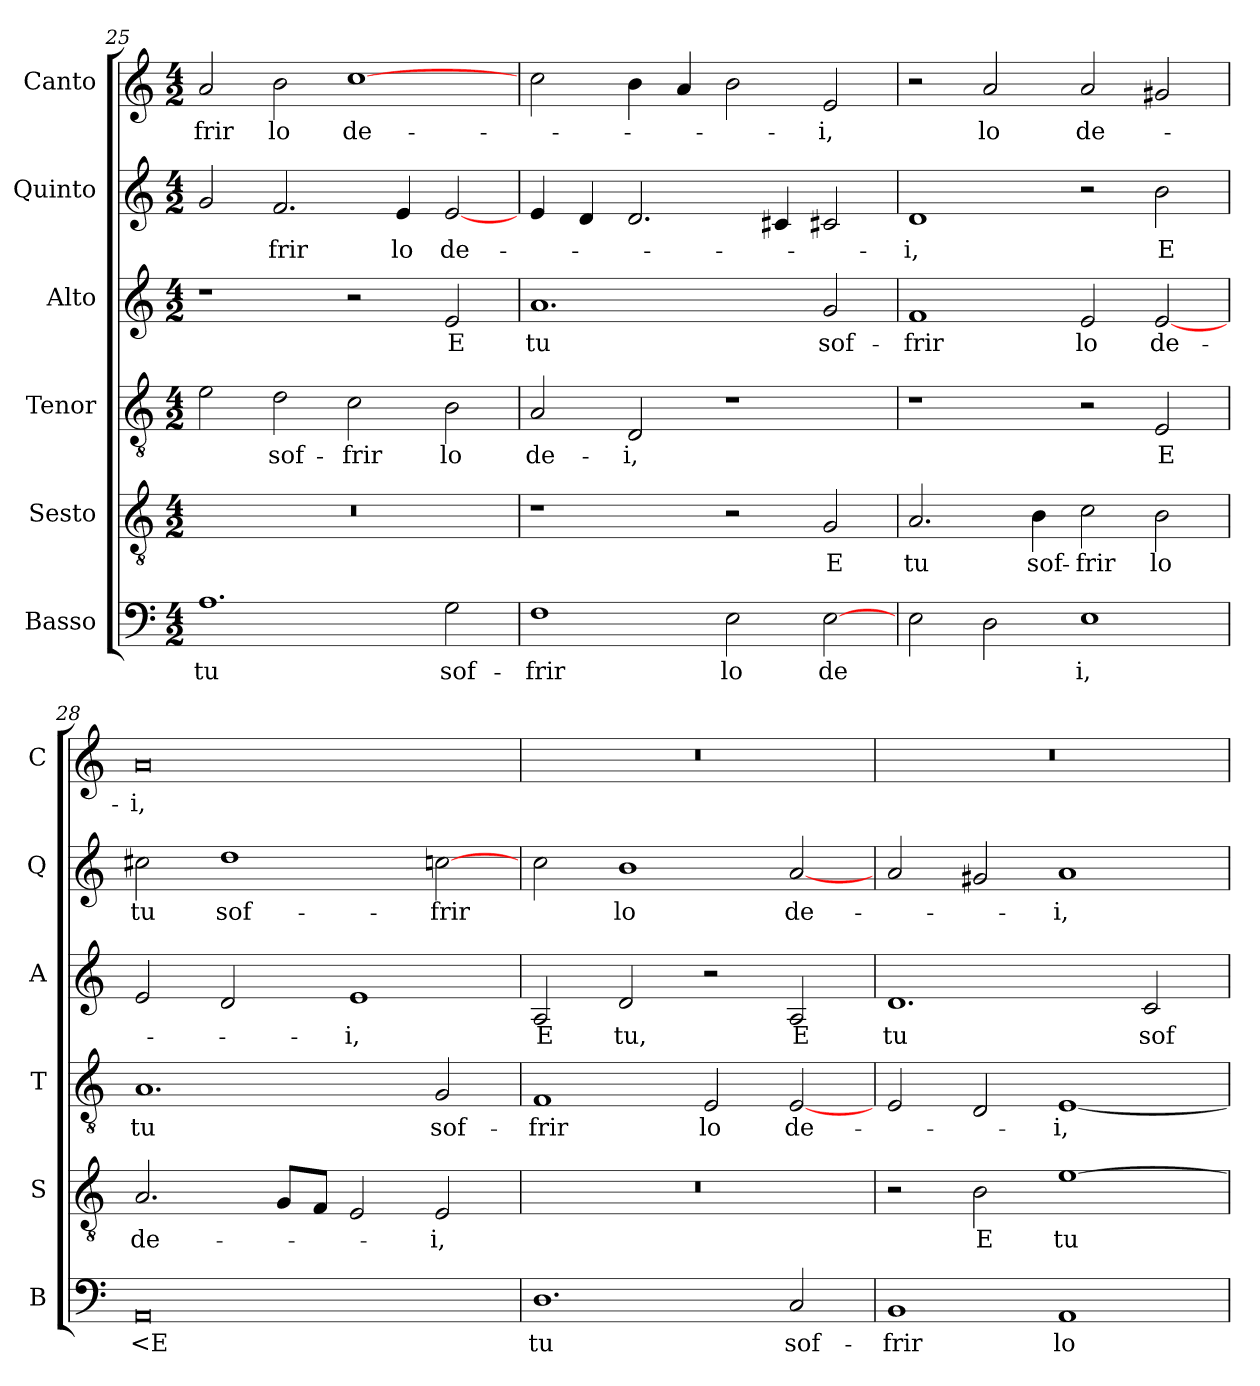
**kern	**text	**kern	**text	**kern	**text	**kern	**text	**kern	**text	**kern	**text
*part6	*part6	*part5	*part5	*part4	*part4	*part3	*part3	*part2	*part2	*part1	*part1
*staff6	*staff6	*staff5	*staff5	*staff4	*staff4	*staff3	*staff3	*staff2	*staff2	*staff1	*staff1
*I"Basso	*	*I"Sesto	*	*I"Tenor	*	*I"Alto	*	*I"Quinto	*	*I"Canto	*
*I'B	*	*I'S	*	*I'T	*	*I'A	*	*I'Q	*	*I'C	*
*clefF4	*	*clefGv2	*	*clefGv2	*	*clefG2	*	*clefG2	*	*clefG2	*
*k[]	*	*k[]	*	*k[]	*	*k[]	*	*k[]	*	*k[]	*
*C:	*	*C:	*	*C:	*	*C:	*	*C:	*	*C:	*
*M4/2	*	*M4/2	*	*M4/2	*	*M4/2	*	*M4/2	*	*M4/2	*
=25	=25	=25	=25	=25	=25	=25	=25	=25	=25	=25	=25
1.A	tu	0r	.	2e	.	1r	.	2g	.	2a	-frir
.	.	.	.	2d	sof-	.	.	2.f	-frir	2b	lo
.	.	.	.	2c	-frir	2r	.	.	.	[1cc	de-
.	.	.	.	.	.	.	.	4e	lo	.	.
2G	sof-	.	.	2B	lo	2e	E	[2e	de-	.	.
=26	=26	=26	=26	=26	=26	=26	=26	=26	=26	=26	=26
1F	-frir	1r	.	2A	de-	1.a	tu	4e	.	2cc	.
.	.	.	.	.	.	.	.	4d	.	.	.
.	.	.	.	2D	-i,	.	.	2.d	.	4b	.
.	.	.	.	.	.	.	.	.	.	4a	.
2E	lo	2r	.	1r	.	.	.	.	.	2b	.
.	.	.	.	.	.	.	.	4c#X	.	.	.
[2E	de	2G	E	.	.	2g	sof-	2c#X	.	2e	-i,
=27	=27	=27	=27	=27	=27	=27	=27	=27	=27	=27	=27
2E	.	2.A	tu	1r	.	1f	-frir	1d	-i,	2r	.
2D	.	.	.	.	.	.	.	.	.	2a	lo
.	.	4B	sof-	.	.	.	.	.	.	.	.
1E	i,	2c	-frir	2r	.	2e	lo	2r	.	2a	de-
.	.	2B	lo	2E	E	[2e	de-	2b	E	2g#X	.
=28	=28	=28	=28	=28	=28	=28	=28	=28	=28	=28	=28
0AA	<E	2.A	de-	1.A	tu	2e	.	2cc#X	tu	0a	-i,
.	.	.	.	.	.	2d	.	1dd	sof-	.	.
.	.	8GL	.	.	.	.	.	.	.	.	.
.	.	8FJ	.	.	.	.	.	.	.	.	.
.	.	2E	.	.	.	1e	-i,	.	.	.	.
.	.	2E	-i,	2G	sof-	.	.	[2ccn	-frir	.	.
=29	=29	=29	=29	=29	=29	=29	=29	=29	=29	=29	=29
1.D	tu	0r	.	1F	-frir	2A	E	2cc	.	0r	.
.	.	.	.	.	.	2d	tu,	1b	lo	.	.
.	.	.	.	2E	lo	2r	.	.	.	.	.
2C	sof-	.	.	[2E	de-	2A	E	[2a	de-	.	.
=30	=30	=30	=30	=30	=30	=30	=30	=30	=30	=30	=30
1BB	-frir	2r	.	2E	.	1.d	tu	2a	.	0r	.
.	.	2B	E	2D	.	.	.	2g#X	.	.	.
1AA	lo	[1e	tu	[1E	-i,	.	.	1a	-i,	.	.
.	.	.	.	.	.	2c	sof-	.	.	.	.
=	=	=	=	=	=	=	=	=	=	=	=
*-	*-	*-	*-	*-	*-	*-	*-	*-	*-	*-	*-
